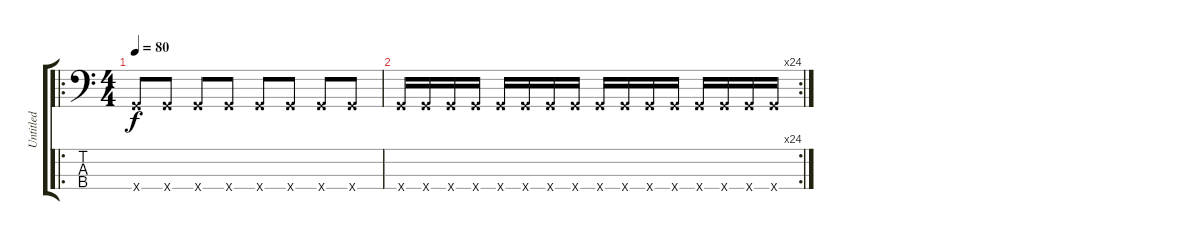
\track ("Untitled" "Untitled") {instrument electricbassfinger}
\staff {score tabs}
\tuning (G2 D2 A1 E1) {hide}
\ro
\ts (4 4)
\tempo 80
\clef f4
\ks c
3.4{x}.8{dy f instrument electricbassfinger} 3.4{x}.8 3.4{x}.8 3.4{x}.8 3.4{x}.8 3.4{x}.8 3.4{x}.8 3.4{x}.8 |
\rc 24
3.4{x}.16 3.4{x}.16 3.4{x}.16 3.4{x}.16 3.4{x}.16 3.4{x}.16 3.4{x}.16 3.4{x}.16 3.4{x}.16 3.4{x}.16 3.4{x}.16 3.4{x}.16 3.4{x}.16 3.4{x}.16 3.4{x}.16 3.4{x}.16
